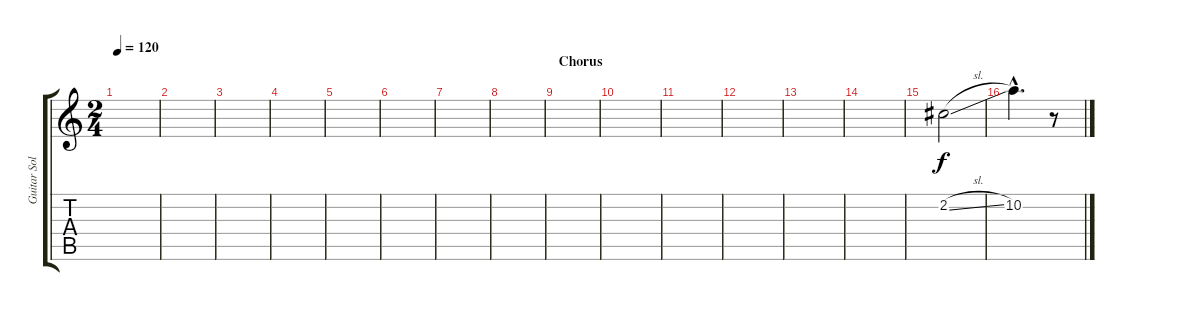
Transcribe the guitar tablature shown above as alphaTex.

\track ("Guitar Solo" "Guitar Sol") {instrument electricguitarjazz}
\staff {score tabs}
\tuning (E4 B3 G3 D3 A2 E2) {hide}
\ts (2 4)
\tempo 120
\clef g2
\ks c
|
|
|
|
|
|
|
|
\section ("" "Chorus")
|
|
|
|
|
|
2.2{sl}.2 |
10.2{hac}.4{d} r.8
